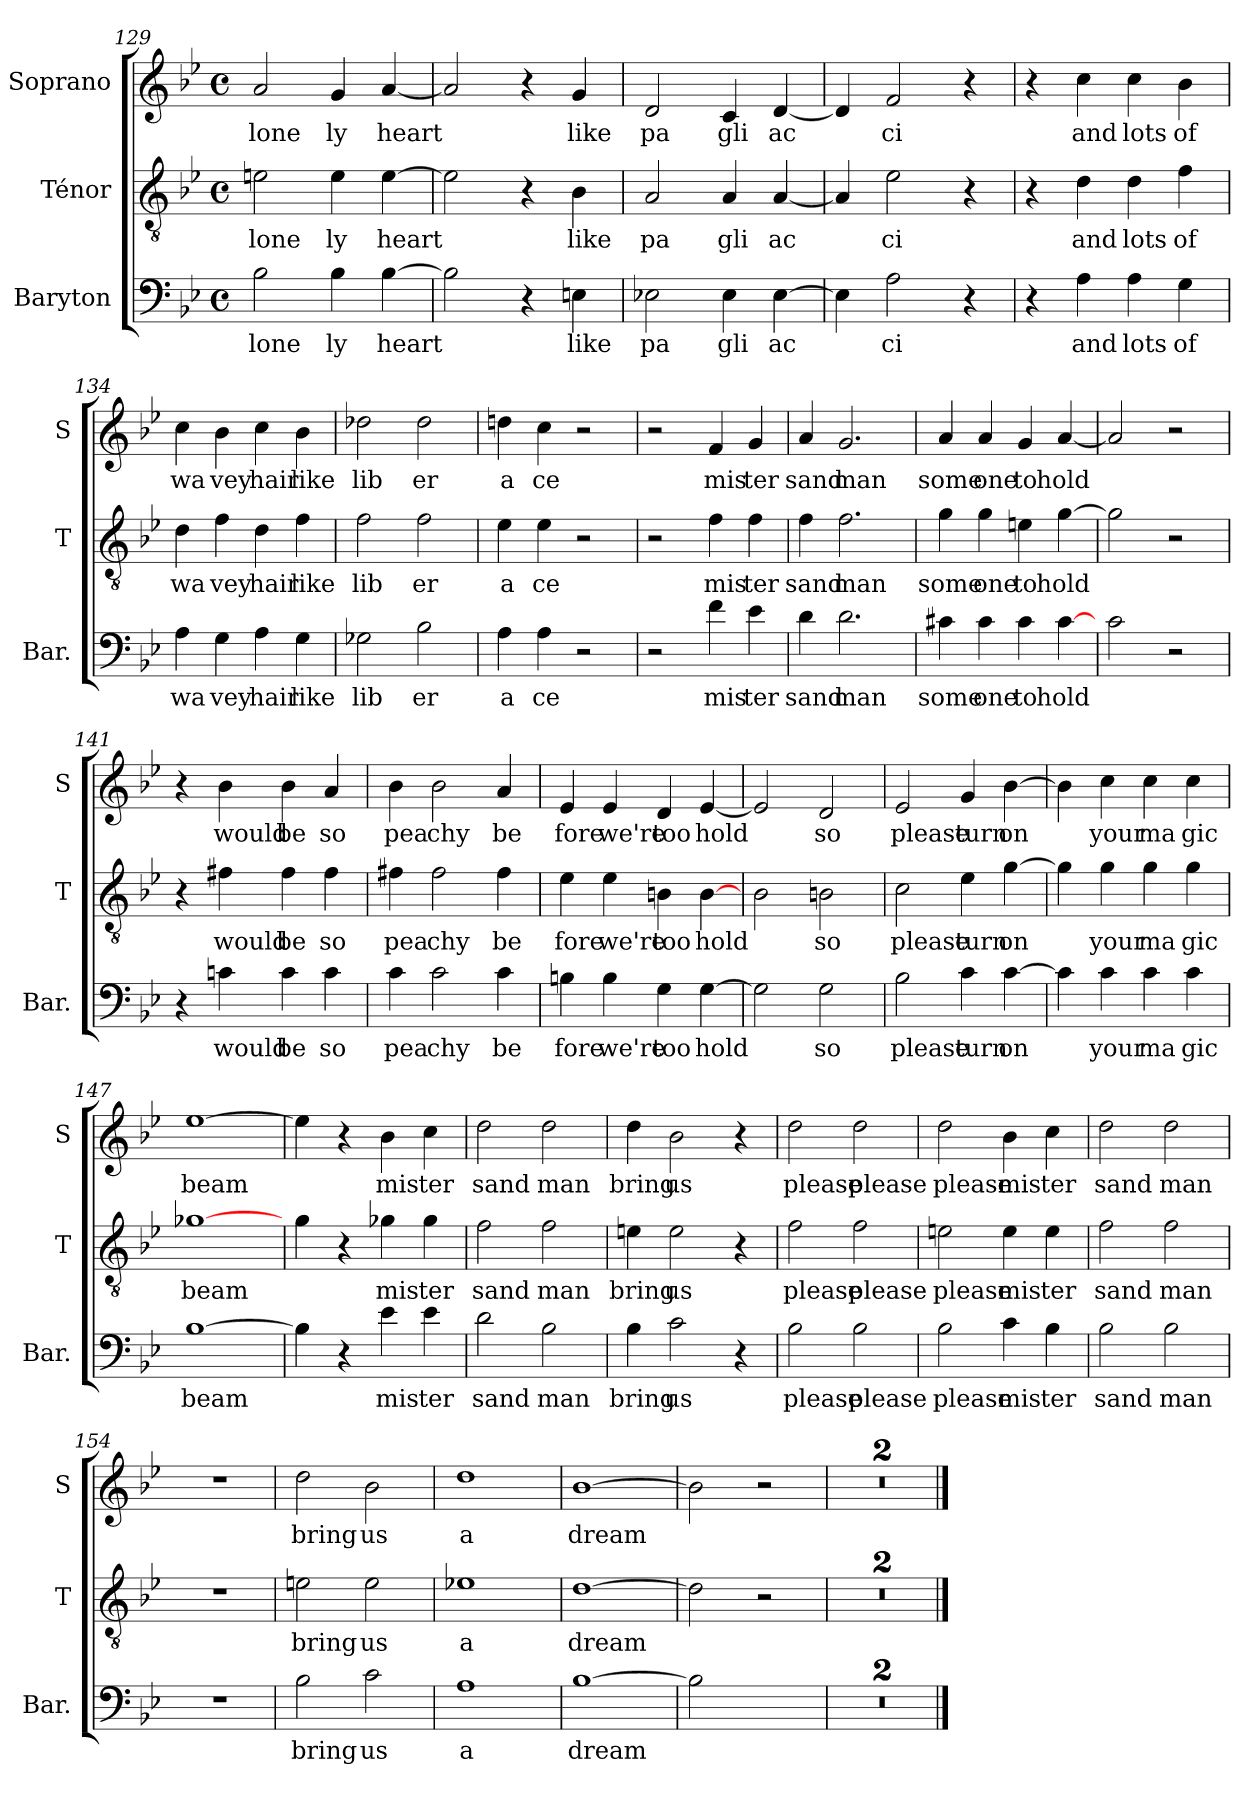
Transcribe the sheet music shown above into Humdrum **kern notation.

**kern	**text	**kern	**text	**kern	**text
*part3	*part3	*part2	*part2	*part1	*part1
*staff3	*staff3	*staff2	*staff2	*staff1	*staff1
*I"Baryton	*	*I"Ténor	*	*I"Soprano	*
*I'Bar.	*	*I'T	*	*I'S	*
!!LO:PB:g=z
*clefF4	*	*clefGv2	*	*clefG2	*
*k[b-e-]	*	*k[b-e-]	*	*k[b-e-]	*
*B-:	*	*B-:	*	*B-:	*
*M4/4	*	*M4/4	*	*M4/4	*
*met(c)	*	*met(c)	*	*met(c)	*
=129	=129	=129	=129	=129	=129
!	!LO:LY:b	!	!LO:LY:b	!	!LO:LY:b
2B-\	lone	2en\	lone	2a/	lone
!	!LO:LY:b	!	!LO:LY:b	!	!LO:LY:b
4B-\	ly	4e\	ly	4g/	ly
!	!LO:LY:b	!	!LO:LY:b	!	!LO:LY:b
[4B-\	heart	[4e\	heart	[4a/	heart
=130	=130	=130	=130	=130	=130
2B-\]	.	2e\]	.	2a/]	.
4r	.	4r	.	4r	.
!	!LO:LY:b	!	!LO:LY:b	!	!LO:LY:b
4En\	like	4B-\	like	4g/	like
=131	=131	=131	=131	=131	=131
!	!LO:LY:b	!	!LO:LY:b	!	!LO:LY:b
2E-X\	pa	2A/	pa	2d/	pa
!	!LO:LY:b	!	!LO:LY:b	!	!LO:LY:b
4E-\	gli	4A/	gli	4c/	gli
!	!LO:LY:b	!	!LO:LY:b	!	!LO:LY:b
[4E-\	ac	[4A/	ac	[4d/	ac
=132	=132	=132	=132	=132	=132
4E-\]	.	4A/]	.	4d/]	.
!	!LO:LY:b	!	!LO:LY:b	!	!LO:LY:b
2A\	ci	2e-\	ci	2f/	ci
4r	.	4r	.	4r	.
!!LO:LB:g=z
=133	=133	=133	=133	=133	=133
4r	.	4r	.	4r	.
!	!LO:LY:b	!	!LO:LY:b	!	!LO:LY:b
4A\	and	4d\	and	4cc\	and
!	!LO:LY:b	!	!LO:LY:b	!	!LO:LY:b
4A\	lots	4d\	lots	4cc\	lots
!	!LO:LY:b	!	!LO:LY:b	!	!LO:LY:b
4G\	of	4f\	of	4b-\	of
=134	=134	=134	=134	=134	=134
!	!LO:LY:b	!	!LO:LY:b	!	!LO:LY:b
4A\	wa	4d\	wa	4cc\	wa
!	!LO:LY:b	!	!LO:LY:b	!	!LO:LY:b
4G\	vey	4f\	vey	4b-\	vey
!	!LO:LY:b	!	!LO:LY:b	!	!LO:LY:b
4A\	hair	4d\	hair	4cc\	hair
!	!LO:LY:b	!	!LO:LY:b	!	!LO:LY:b
4G\	like	4f\	like	4b-\	like
=135	=135	=135	=135	=135	=135
!	!LO:LY:b	!	!LO:LY:b	!	!LO:LY:b
2G-X\	lib	2f\	lib	2dd-X\	lib
!	!LO:LY:b	!	!LO:LY:b	!	!LO:LY:b
2B-\	er	2f\	er	2dd-\	er
=136	=136	=136	=136	=136	=136
!	!LO:LY:b	!	!LO:LY:b	!	!LO:LY:b
4A\	a	4e-\	a	4ddn\	a
!	!LO:LY:b	!	!LO:LY:b	!	!LO:LY:b
4A\	ce	4e-\	ce	4cc\	ce
2r	.	2r	.	2r	.
!!LO:LB:g=z
=137	=137	=137	=137	=137	=137
2r	.	2r	.	2r	.
!	!LO:LY:b	!	!LO:LY:b	!	!LO:LY:b
4f\	mis	4f\	mis	4f/	mis
!	!LO:LY:b	!	!LO:LY:b	!	!LO:LY:b
4e-\	ter	4f\	ter	4g/	ter
=138	=138	=138	=138	=138	=138
!	!LO:LY:b	!	!LO:LY:b	!	!LO:LY:b
4d\	sand	4f\	sand	4a/	sand
!	!LO:LY:b	!	!LO:LY:b	!	!LO:LY:b
2.d\	man	2.f\	man	2.g/	man
=139	=139	=139	=139	=139	=139
!	!LO:LY:b	!	!LO:LY:b	!	!LO:LY:b
4c#X\	some	4g\	some	4a/	some
!	!LO:LY:b	!	!LO:LY:b	!	!LO:LY:b
4c#\	one	4g\	one	4a/	one
!	!LO:LY:b	!	!LO:LY:b	!	!LO:LY:b
4c#\	to	4en\	to	4g/	to
!	!LO:LY:b	!	!LO:LY:b	!	!LO:LY:b
[4c#\	hold	[4g\	hold	[4a/	hold
=140	=140	=140	=140	=140	=140
2c\	.	2g\]	.	2a/]	.
2r	.	2r	.	2r	.
!!LO:PB:g=z
=141	=141	=141	=141	=141	=141
4r	.	4r	.	4r	.
!	!LO:LY:b	!	!LO:LY:b	!	!LO:LY:b
4cn\	would	4f#X\	would	4b-\	would
!	!LO:LY:b	!	!LO:LY:b	!	!LO:LY:b
4c\	be	4f#\	be	4b-\	be
!	!LO:LY:b	!	!LO:LY:b	!	!LO:LY:b
4c\	so	4f#\	so	4a/	so
=142	=142	=142	=142	=142	=142
!	!LO:LY:b	!	!LO:LY:b	!	!LO:LY:b
4c\	pea	4f#X\	pea	4b-\	pea
!	!LO:LY:b	!	!LO:LY:b	!	!LO:LY:b
2c\	chy	2f#\	chy	2b-\	chy
!	!LO:LY:b	!	!LO:LY:b	!	!LO:LY:b
4c\	be	4f#\	be	4a/	be
=143	=143	=143	=143	=143	=143
!	!LO:LY:b	!	!LO:LY:b	!	!LO:LY:b
4Bn\	fore	4e-\	fore	4e-/	fore
!	!LO:LY:b	!	!LO:LY:b	!	!LO:LY:b
4B\	we're	4e-\	we're	4e-/	we're
!	!LO:LY:b	!	!LO:LY:b	!	!LO:LY:b
4G\	too	4Bn\	too	4d/	too
!	!LO:LY:b	!	!LO:LY:b	!	!LO:LY:b
[4G\	hold	[4B\	hold	[4e-/	hold
=144	=144	=144	=144	=144	=144
2G\]	.	2B-\	.	2e-/]	.
!	!LO:LY:b	!	!LO:LY:b	!	!LO:LY:b
2G\	so	2Bn\	so	2d/	so
!!LO:LB:g=z
=145	=145	=145	=145	=145	=145
!	!LO:LY:b	!	!LO:LY:b	!	!LO:LY:b
2B-\	please	2c\	please	2e-/	please
!	!LO:LY:b	!	!LO:LY:b	!	!LO:LY:b
4c\	turn	4e-\	turn	4g/	turn
!	!LO:LY:b	!	!LO:LY:b	!	!LO:LY:b
[4c\	on	[4g\	on	[4b-\	on
=146	=146	=146	=146	=146	=146
4c\]	.	4g\]	.	4b-\]	.
!	!LO:LY:b	!	!LO:LY:b	!	!LO:LY:b
4c\	your	4g\	your	4cc\	your
!	!LO:LY:b	!	!LO:LY:b	!	!LO:LY:b
4c\	ma	4g\	ma	4cc\	ma
!	!LO:LY:b	!	!LO:LY:b	!	!LO:LY:b
4c\	gic	4g\	gic	4cc\	gic
=147	=147	=147	=147	=147	=147
!	!LO:LY:b	!	!LO:LY:b	!	!LO:LY:b
[1B-	beam	[1g-X	beam	[1ee-	beam
=148	=148	=148	=148	=148	=148
4B-\]	.	4g\	.	4ee-\]	.
4r	.	4r	.	4r	.
!	!LO:LY:b	!	!LO:LY:b	!	!LO:LY:b
4e-\	mis	4g-X\	mis	4b-\	mis
!	!LO:LY:b	!	!LO:LY:b	!	!LO:LY:b
4e-\	ter	4g-\	ter	4cc\	ter
!!LO:LB:g=z
=149	=149	=149	=149	=149	=149
!	!LO:LY:b	!	!LO:LY:b	!	!LO:LY:b
2d\	sand	2f\	sand	2dd\	sand
!	!LO:LY:b	!	!LO:LY:b	!	!LO:LY:b
2B-\	man	2f\	man	2dd\	man
=150	=150	=150	=150	=150	=150
!	!LO:LY:b	!	!LO:LY:b	!	!LO:LY:b
4B-\	bring	4en\	bring	4dd\	bring
!	!LO:LY:b	!	!LO:LY:b	!	!LO:LY:b
2c\	us	2e\	us	2b-\	us
4r	.	4r	.	4r	.
=151	=151	=151	=151	=151	=151
!	!LO:LY:b	!	!LO:LY:b	!	!LO:LY:b
2B-\	please	2f\	please	2dd\	please
!	!LO:LY:b	!	!LO:LY:b	!	!LO:LY:b
2B-\	please	2f\	please	2dd\	please
=152	=152	=152	=152	=152	=152
!	!LO:LY:b	!	!LO:LY:b	!	!LO:LY:b
2B-\	please	2en\	please	2dd\	please
!	!LO:LY:b	!	!LO:LY:b	!	!LO:LY:b
4c\	mis	4e\	mis	4b-\	mis
!	!LO:LY:b	!	!LO:LY:b	!	!LO:LY:b
4B-\	ter	4e\	ter	4cc\	ter
!!LO:PB:g=z
=153	=153	=153	=153	=153	=153
!	!LO:LY:b	!	!LO:LY:b	!	!LO:LY:b
2B-\	sand	2f\	sand	2dd\	sand
!	!LO:LY:b	!	!LO:LY:b	!	!LO:LY:b
2B-\	man	2f\	man	2dd\	man
=154	=154	=154	=154	=154	=154
1r	.	1r	.	1r	.
=155	=155	=155	=155	=155	=155
!	!LO:LY:b	!	!LO:LY:b	!	!LO:LY:b
2B-\	bring	2en\	bring	2dd\	bring
!	!LO:LY:b	!	!LO:LY:b	!	!LO:LY:b
2c\	us	2e\	us	2b-\	us
=156	=156	=156	=156	=156	=156
!	!LO:LY:b	!	!LO:LY:b	!	!LO:LY:b
1A	a	1e-X	a	1dd	a
!!LO:LB:g=z
=157	=157	=157	=157	=157	=157
!	!LO:LY:b	!	!LO:LY:b	!	!LO:LY:b
[1B-	dream	[1d	dream	[1b-	dream
=158	=158	=158	=158	=158	=158
2B-\]	.	2d\]	.	2b-\]	.
2ryy	.	2r	.	2r	.
=159	=159	=159	=159	=159	=159
1r	.	1r	.	1r	.
=160	=160	=160	=160	=160	=160
1r	.	1r	.	1r	.
==	==	==	==	==	==
*-	*-	*-	*-	*-	*-
